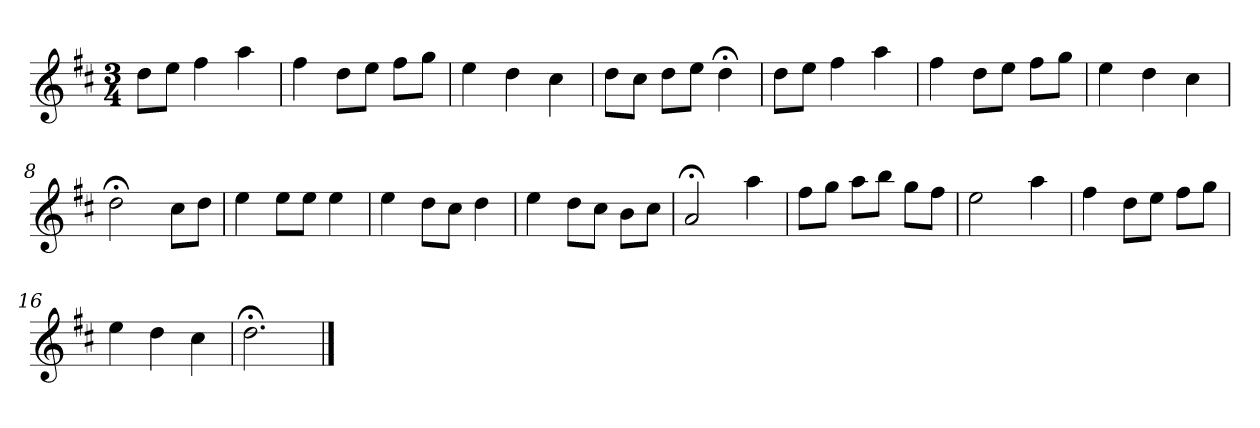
**kern
*part1
*staff1
*k[f#c#]
*D:
*M3/4
*MM120
=1
8ddL
8eeJ
4ff#
4aa
=2
4ff#
8ddL
8eeJ
8ff#L
8ggJ
=3
4ee
4dd
4cc#
=4
8ddL
8cc#J
8ddL
8eeJ
4dd;<
=5
8ddL
8eeJ
4ff#
4aa
=6
4ff#
8ddL
8eeJ
8ff#L
8ggJ
=7
4ee
4dd
4cc#
=8
2dd;<
8cc#L
8ddJ
=9
4ee
8eeL
8eeJ
4ee
=10
4ee
8ddL
8cc#J
4dd
=11
4ee
8ddL
8cc#J
8bL
8cc#J
=12
2a;<
4aa
=13
8ff#L
8ggJ
8aaL
8bbJ
8ggL
8ff#J
=14
2ee
4aa
=15
4ff#
8ddL
8eeJ
8ff#L
8ggJ
=16
4ee
4dd
4cc#
=17
2.dd;<
==
*-
